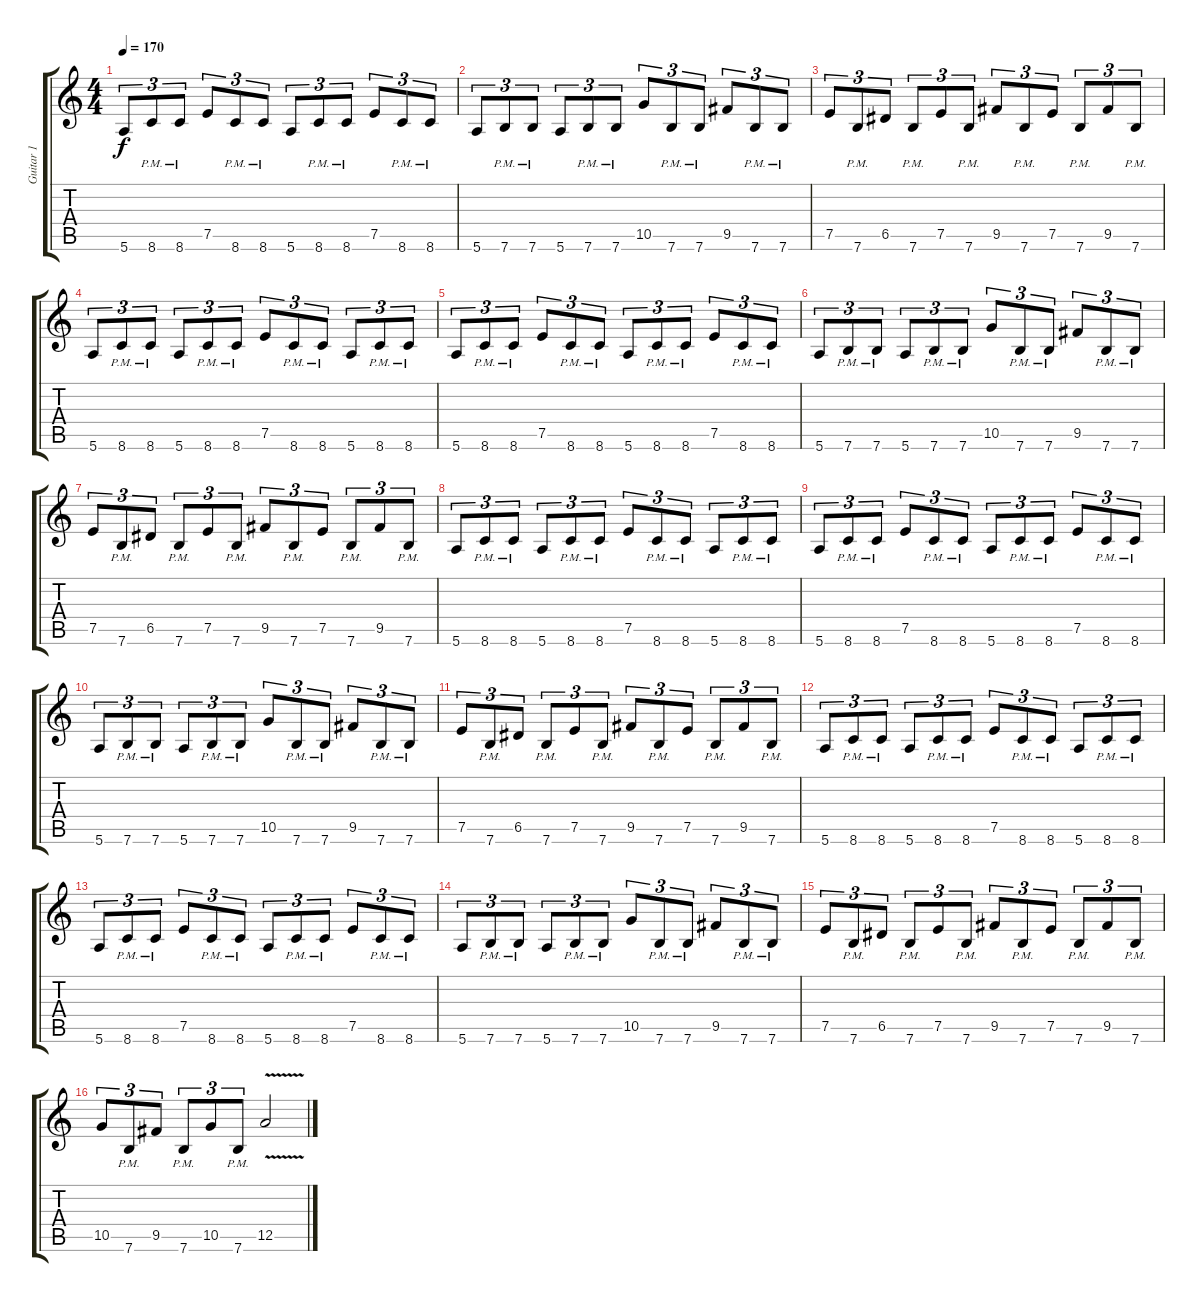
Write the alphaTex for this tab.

\track ("Guitar 1" "Guitar 1") {instrument distortionguitar}
\staff {score tabs}
\tuning (E4 B3 G3 D3 A2 E2) {hide}
\ts (4 4)
\tempo 170
\clef g2
\ks c
5.6.8{tu (3 2) dy f} 8.6{pm}.8{tu (3 2)} 8.6{pm}.8{tu (3 2)} 7.5.8{tu (3 2)} 8.6{pm}.8{tu (3 2)} 8.6{pm}.8{tu (3 2)} 5.6.8{tu (3 2)} 8.6{pm}.8{tu (3 2)} 8.6{pm}.8{tu (3 2)} 7.5.8{tu (3 2)} 8.6{pm}.8{tu (3 2)} 8.6{pm}.8{tu (3 2)} |
5.6.8{tu (3 2)} 7.6{pm}.8{tu (3 2)} 7.6{pm}.8{tu (3 2)} 5.6.8{tu (3 2)} 7.6{pm}.8{tu (3 2)} 7.6{pm}.8{tu (3 2)} 10.5.8{tu (3 2)} 7.6{pm}.8{tu (3 2)} 7.6{pm}.8{tu (3 2)} 9.5.8{tu (3 2)} 7.6{pm}.8{tu (3 2)} 7.6{pm}.8{tu (3 2)} |
7.5.8{tu (3 2)} 7.6{pm}.8{tu (3 2)} 6.5.8{tu (3 2)} 7.6{pm}.8{tu (3 2)} 7.5.8{tu (3 2)} 7.6{pm}.8{tu (3 2)} 9.5.8{tu (3 2)} 7.6{pm}.8{tu (3 2)} 7.5.8{tu (3 2)} 7.6{pm}.8{tu (3 2)} 9.5.8{tu (3 2)} 7.6{pm}.8{tu (3 2)} |
5.6.8{tu (3 2)} 8.6{pm}.8{tu (3 2)} 8.6{pm}.8{tu (3 2)} 5.6.8{tu (3 2)} 8.6{pm}.8{tu (3 2)} 8.6{pm}.8{tu (3 2)} 7.5.8{tu (3 2)} 8.6{pm}.8{tu (3 2)} 8.6{pm}.8{tu (3 2)} 5.6.8{tu (3 2)} 8.6{pm}.8{tu (3 2)} 8.6{pm}.8{tu (3 2)} |
5.6.8{tu (3 2)} 8.6{pm}.8{tu (3 2)} 8.6{pm}.8{tu (3 2)} 7.5.8{tu (3 2)} 8.6{pm}.8{tu (3 2)} 8.6{pm}.8{tu (3 2)} 5.6.8{tu (3 2)} 8.6{pm}.8{tu (3 2)} 8.6{pm}.8{tu (3 2)} 7.5.8{tu (3 2)} 8.6{pm}.8{tu (3 2)} 8.6{pm}.8{tu (3 2)} |
5.6.8{tu (3 2)} 7.6{pm}.8{tu (3 2)} 7.6{pm}.8{tu (3 2)} 5.6.8{tu (3 2)} 7.6{pm}.8{tu (3 2)} 7.6{pm}.8{tu (3 2)} 10.5.8{tu (3 2)} 7.6{pm}.8{tu (3 2)} 7.6{pm}.8{tu (3 2)} 9.5.8{tu (3 2)} 7.6{pm}.8{tu (3 2)} 7.6{pm}.8{tu (3 2)} |
7.5.8{tu (3 2)} 7.6{pm}.8{tu (3 2)} 6.5.8{tu (3 2)} 7.6{pm}.8{tu (3 2)} 7.5.8{tu (3 2)} 7.6{pm}.8{tu (3 2)} 9.5.8{tu (3 2)} 7.6{pm}.8{tu (3 2)} 7.5.8{tu (3 2)} 7.6{pm}.8{tu (3 2)} 9.5.8{tu (3 2)} 7.6{pm}.8{tu (3 2)} |
5.6.8{tu (3 2)} 8.6{pm}.8{tu (3 2)} 8.6{pm}.8{tu (3 2)} 5.6.8{tu (3 2)} 8.6{pm}.8{tu (3 2)} 8.6{pm}.8{tu (3 2)} 7.5.8{tu (3 2)} 8.6{pm}.8{tu (3 2)} 8.6{pm}.8{tu (3 2)} 5.6.8{tu (3 2)} 8.6{pm}.8{tu (3 2)} 8.6{pm}.8{tu (3 2)} |
5.6.8{tu (3 2)} 8.6{pm}.8{tu (3 2)} 8.6{pm}.8{tu (3 2)} 7.5.8{tu (3 2)} 8.6{pm}.8{tu (3 2)} 8.6{pm}.8{tu (3 2)} 5.6.8{tu (3 2)} 8.6{pm}.8{tu (3 2)} 8.6{pm}.8{tu (3 2)} 7.5.8{tu (3 2)} 8.6{pm}.8{tu (3 2)} 8.6{pm}.8{tu (3 2)} |
5.6.8{tu (3 2)} 7.6{pm}.8{tu (3 2)} 7.6{pm}.8{tu (3 2)} 5.6.8{tu (3 2)} 7.6{pm}.8{tu (3 2)} 7.6{pm}.8{tu (3 2)} 10.5.8{tu (3 2)} 7.6{pm}.8{tu (3 2)} 7.6{pm}.8{tu (3 2)} 9.5.8{tu (3 2)} 7.6{pm}.8{tu (3 2)} 7.6{pm}.8{tu (3 2)} |
7.5.8{tu (3 2)} 7.6{pm}.8{tu (3 2)} 6.5.8{tu (3 2)} 7.6{pm}.8{tu (3 2)} 7.5.8{tu (3 2)} 7.6{pm}.8{tu (3 2)} 9.5.8{tu (3 2)} 7.6{pm}.8{tu (3 2)} 7.5.8{tu (3 2)} 7.6{pm}.8{tu (3 2)} 9.5.8{tu (3 2)} 7.6{pm}.8{tu (3 2)} |
5.6.8{tu (3 2)} 8.6{pm}.8{tu (3 2)} 8.6{pm}.8{tu (3 2)} 5.6.8{tu (3 2)} 8.6{pm}.8{tu (3 2)} 8.6{pm}.8{tu (3 2)} 7.5.8{tu (3 2)} 8.6{pm}.8{tu (3 2)} 8.6{pm}.8{tu (3 2)} 5.6.8{tu (3 2)} 8.6{pm}.8{tu (3 2)} 8.6{pm}.8{tu (3 2)} |
5.6.8{tu (3 2)} 8.6{pm}.8{tu (3 2)} 8.6{pm}.8{tu (3 2)} 7.5.8{tu (3 2)} 8.6{pm}.8{tu (3 2)} 8.6{pm}.8{tu (3 2)} 5.6.8{tu (3 2)} 8.6{pm}.8{tu (3 2)} 8.6{pm}.8{tu (3 2)} 7.5.8{tu (3 2)} 8.6{pm}.8{tu (3 2)} 8.6{pm}.8{tu (3 2)} |
5.6.8{tu (3 2)} 7.6{pm}.8{tu (3 2)} 7.6{pm}.8{tu (3 2)} 5.6.8{tu (3 2)} 7.6{pm}.8{tu (3 2)} 7.6{pm}.8{tu (3 2)} 10.5.8{tu (3 2)} 7.6{pm}.8{tu (3 2)} 7.6{pm}.8{tu (3 2)} 9.5.8{tu (3 2)} 7.6{pm}.8{tu (3 2)} 7.6{pm}.8{tu (3 2)} |
7.5.8{tu (3 2)} 7.6{pm}.8{tu (3 2)} 6.5.8{tu (3 2)} 7.6{pm}.8{tu (3 2)} 7.5.8{tu (3 2)} 7.6{pm}.8{tu (3 2)} 9.5.8{tu (3 2)} 7.6{pm}.8{tu (3 2)} 7.5.8{tu (3 2)} 7.6{pm}.8{tu (3 2)} 9.5.8{tu (3 2)} 7.6{pm}.8{tu (3 2)} |
10.5.8{tu (3 2)} 7.6{pm}.8{tu (3 2)} 9.5.8{tu (3 2)} 7.6{pm}.8{tu (3 2)} 10.5.8{tu (3 2)} 7.6{pm}.8{tu (3 2)} 12.5{v}.2
